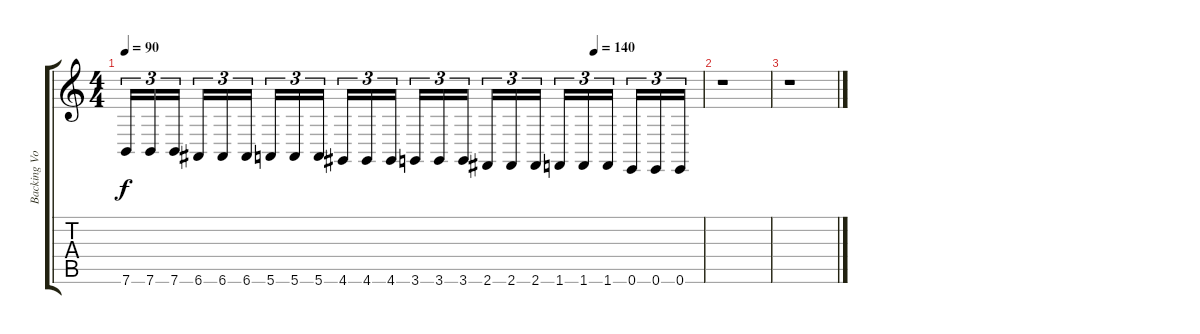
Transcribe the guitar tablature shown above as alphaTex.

\track ("Backing Vocals" "Backing Vo") {instrument lead2sawtooth}
\staff {score tabs}
\tuning (E4 B3 G3 D3 A2 E2) {hide}
\ts (4 4)
\tempo 90
\tempo (140 0.8125)
\clef g2
\ks c
7.6.16{tu (3 2) dy f} 7.6.16{tu (3 2)} 7.6.16{tu (3 2) beam splitsecondary} 6.6.16{tu (3 2)} 6.6.16{tu (3 2)} 6.6.16{tu (3 2)} 5.6.16{tu (3 2)} 5.6.16{tu (3 2)} 5.6.16{tu (3 2) beam splitsecondary} 4.6.16{tu (3 2)} 4.6.16{tu (3 2)} 4.6.16{tu (3 2)} 3.6.16{tu (3 2)} 3.6.16{tu (3 2)} 3.6.16{tu (3 2) beam splitsecondary} 2.6.16{tu (3 2)} 2.6.16{tu (3 2)} 2.6.16{tu (3 2)} 1.6.16{tu (3 2)} 1.6.16{tu (3 2)} 1.6.16{tu (3 2) beam splitsecondary} 0.6.16{tu (3 2)} 0.6.16{tu (3 2)} 0.6.16{tu (3 2)} |
r.1 |
r.1
